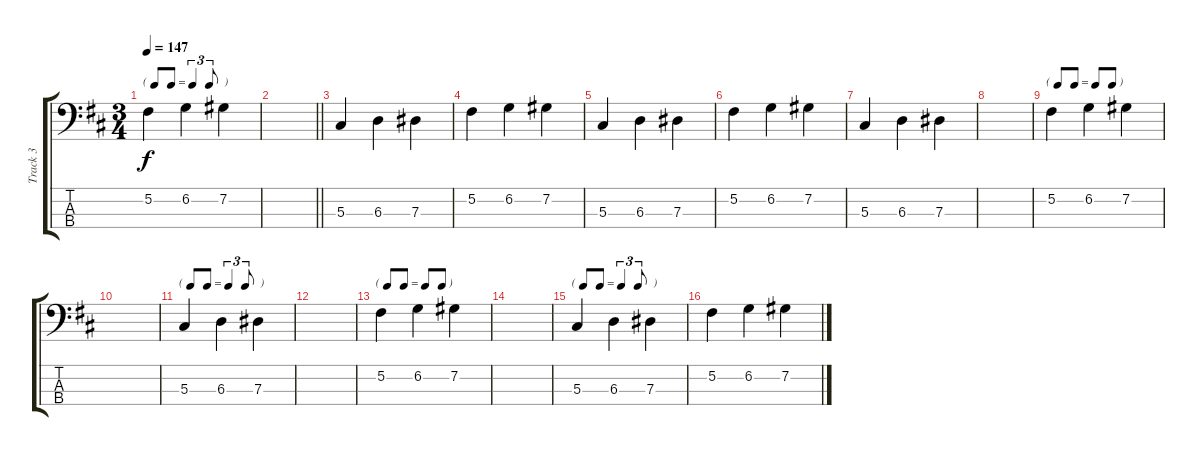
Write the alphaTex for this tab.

\track ("Track 3" "Track 3") {instrument electricbassfinger}
\staff {score tabs}
\tuning (Gb2 Db2 Ab1 Eb1) {hide}
\ts (3 4)
\tf triplet8th
\tempo 147
\clef f4
\ks d
5.2.4{dy f} 6.2.4 7.2.4 |
\barLineRight lightlight
|
5.3.4 6.3.4 7.3.4 |
5.2.4 6.2.4 7.2.4 |
5.3.4 6.3.4 7.3.4 |
5.2.4 6.2.4 7.2.4 |
5.3.4 6.3.4 7.3.4 |
|
\tf none
5.2.4 6.2.4 7.2.4 |
|
\tf triplet8th
5.3.4 6.3.4 7.3.4 |
|
\tf none
5.2.4 6.2.4 7.2.4 |
|
\tf triplet8th
5.3.4 6.3.4 7.3.4 |
5.2.4 6.2.4 7.2.4
